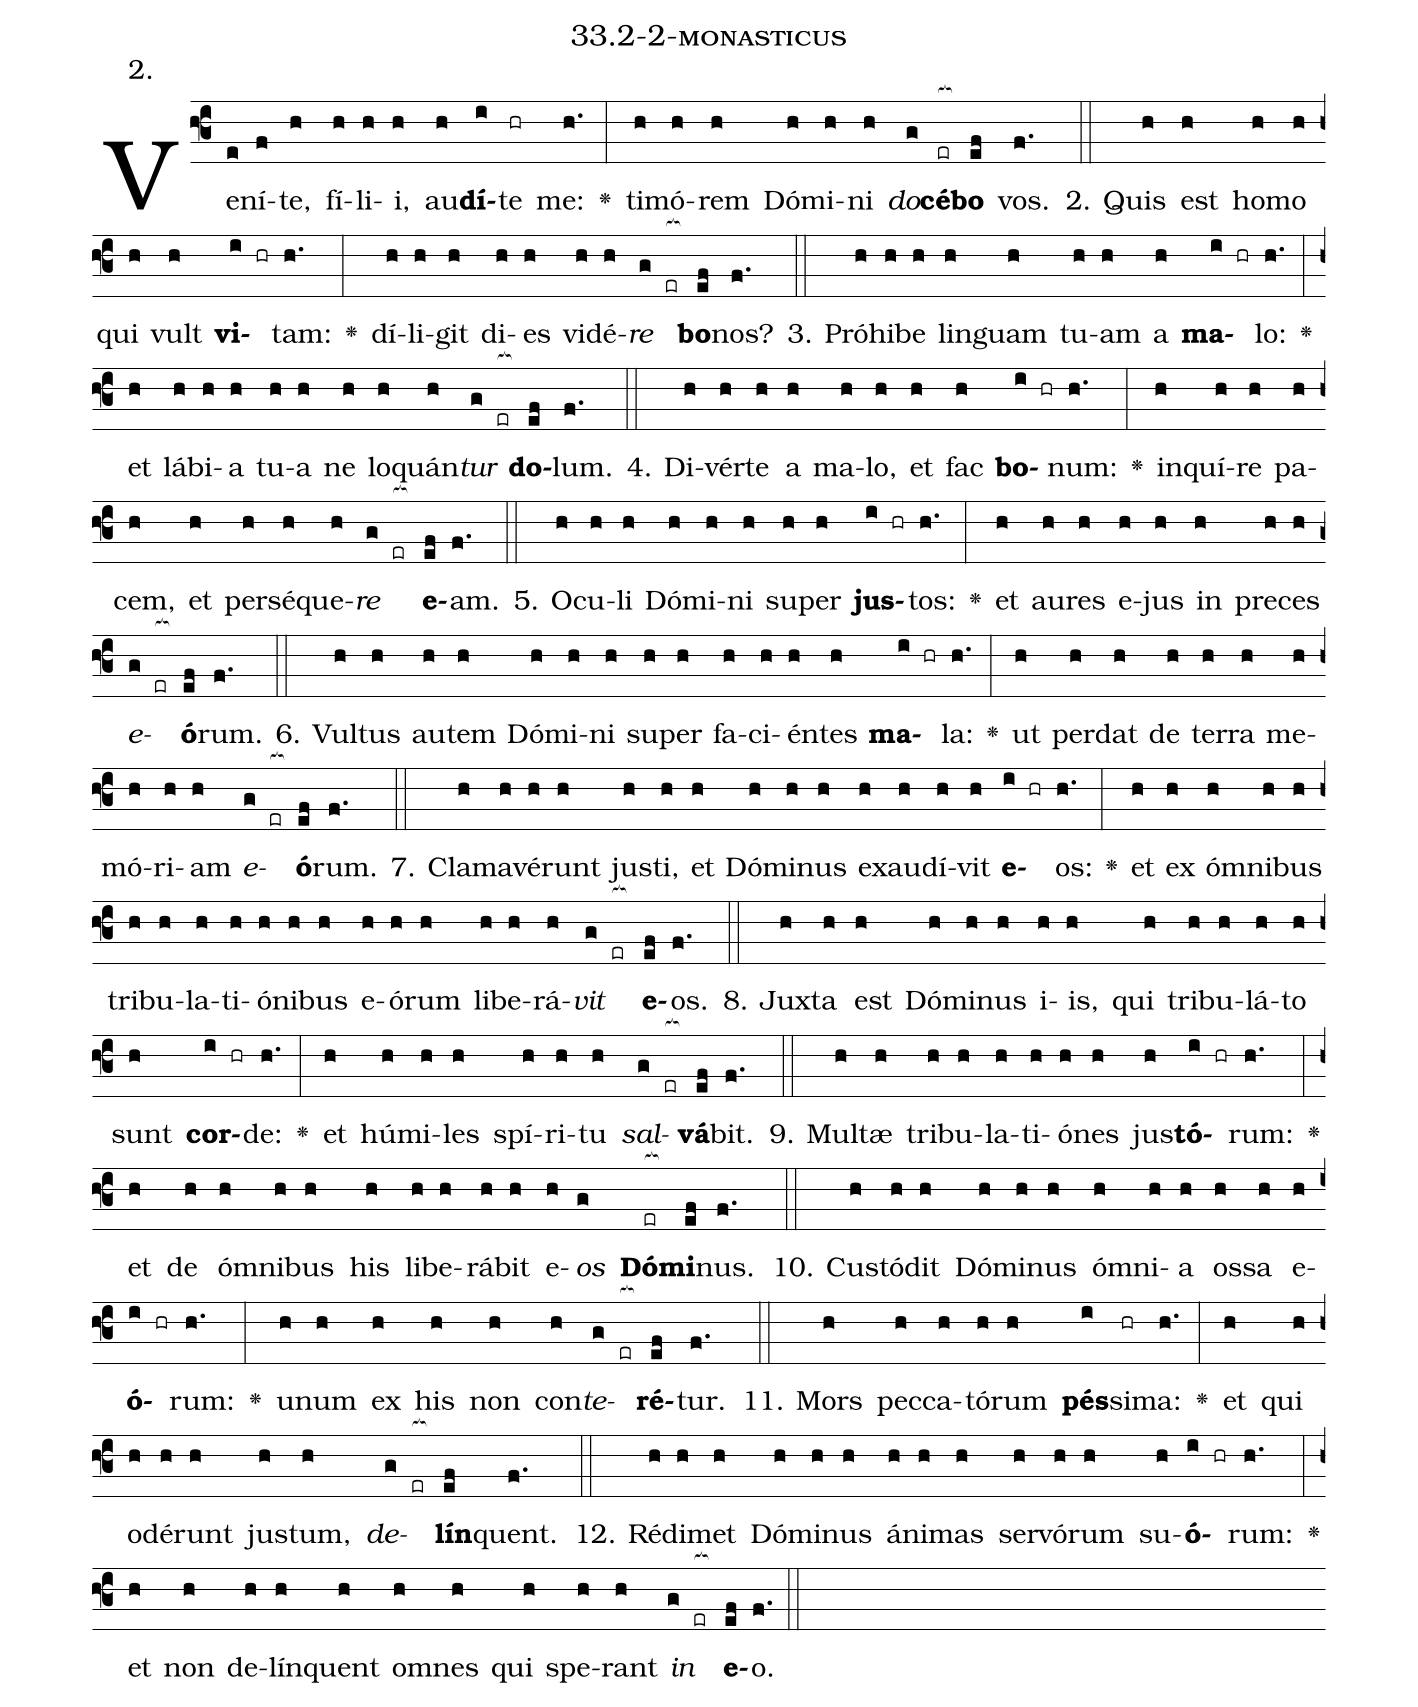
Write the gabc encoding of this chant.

name: 33.2-2-monasticus;
annotation: 2.;
%%
(f3)Ve(e)ní(f)te,(h) fí(h)li(h)i,(h) au(h)<b>dí</b>(i)te(hr) me:(h.) <v>\greheightstar</v>(:) ti(h)mó(h)rem(h) Dó(h)mi(h)ni(h) <i>do</i>(g)<b>cé</b>(er[ocb:1{])<b>bo</b>(ef[ocb:0}]) vos.(f.) (::)
2. Quis(h) est(h) ho(h)mo(h) qui(h) vult(h) <b>vi</b>(i hr)tam:(h.) <v>\greheightstar</v>(:) dí(h)li(h)git(h) di(h)es(h) vi(h)dé(h)<i>re</i>(g er[ocb:1{]) <b>bo</b>(ef[ocb:0}])nos?(f.) (::)
3. Pró(h)hi(h)be(h) lin(h)guam(h) tu(h)am(h) a(h) <b>ma</b>(i hr)lo:(h.) <v>\greheightstar</v>(:) et(h) lá(h)bi(h)a(h) tu(h)a(h) ne(h) lo(h)quán(h)<i>tur</i>(g er[ocb:1{]) <b>do</b>(ef[ocb:0}])lum.(f.) (::)
4. Di(h)vér(h)te(h) a(h) ma(h)lo,(h) et(h) fac(h) <b>bo</b>(i hr)num:(h.) <v>\greheightstar</v>(:) in(h)quí(h)re(h) pa(h)cem,(h) et(h) per(h)sé(h)que(h)<i>re</i>(g er[ocb:1{]) <b>e</b>(ef[ocb:0}])am.(f.) (::)
5. O(h)cu(h)li(h) Dó(h)mi(h)ni(h) su(h)per(h) <b>jus</b>(i hr)tos:(h.) <v>\greheightstar</v>(:) et(h) au(h)res(h) e(h)jus(h) in(h) pre(h)ces(h) <i>e</i>(g er[ocb:1{])<b>ó</b>(ef[ocb:0}])rum.(f.) (::)
6. Vul(h)tus(h) au(h)tem(h) Dó(h)mi(h)ni(h) su(h)per(h) fa(h)ci(h)én(h)tes(h) <b>ma</b>(i hr)la:(h.) <v>\greheightstar</v>(:) ut(h) per(h)dat(h) de(h) ter(h)ra(h) me(h)mó(h)ri(h)am(h) <i>e</i>(g er[ocb:1{])<b>ó</b>(ef[ocb:0}])rum.(f.) (::)
7. Cla(h)ma(h)vé(h)runt(h) jus(h)ti,(h) et(h) Dó(h)mi(h)nus(h) ex(h)au(h)dí(h)vit(h) <b>e</b>(i hr)os:(h.) <v>\greheightstar</v>(:) et(h) ex(h) óm(h)ni(h)bus(h) tri(h)bu(h)la(h)ti(h)ó(h)ni(h)bus(h) e(h)ó(h)rum(h) li(h)be(h)rá(h)<i>vit</i>(g er[ocb:1{]) <b>e</b>(ef[ocb:0}])os.(f.) (::)
8. Jux(h)ta(h) est(h) Dó(h)mi(h)nus(h) i(h)is,(h) qui(h) tri(h)bu(h)lá(h)to(h) sunt(h) <b>cor</b>(i hr)de:(h.) <v>\greheightstar</v>(:) et(h) hú(h)mi(h)les(h) spí(h)ri(h)tu(h) <i>sal</i>(g er[ocb:1{])<b>vá</b>(ef[ocb:0}])bit.(f.) (::)
9. Mul(h)tæ(h) tri(h)bu(h)la(h)ti(h)ó(h)nes(h) jus(h)<b>tó</b>(i hr)rum:(h.) <v>\greheightstar</v>(:) et(h) de(h) óm(h)ni(h)bus(h) his(h) li(h)be(h)rá(h)bit(h) e(h)<i>os</i>(g) <b>Dó</b>(er[ocb:1{])<b>mi</b>(ef[ocb:0}])nus.(f.) (::)
10. Cus(h)tó(h)dit(h) Dó(h)mi(h)nus(h) óm(h)ni(h)a(h) os(h)sa(h) e(h)<b>ó</b>(i hr)rum:(h.) <v>\greheightstar</v>(:) u(h)num(h) ex(h) his(h) non(h) con(h)<i>te</i>(g er[ocb:1{])<b>ré</b>(ef[ocb:0}])tur.(f.) (::)
11. Mors(h) pec(h)ca(h)tó(h)rum(h) <b>pés</b>(i)si(hr)ma:(h.) <v>\greheightstar</v>(:) et(h) qui(h) o(h)dé(h)runt(h) jus(h)tum,(h) <i>de</i>(g er[ocb:1{])<b>lín</b>(ef[ocb:0}])quent.(f.) (::)
12. Réd(h)i(h)met(h) Dó(h)mi(h)nus(h) á(h)ni(h)mas(h) ser(h)vó(h)rum(h) su(h)<b>ó</b>(i hr)rum:(h.) <v>\greheightstar</v>(:) et(h) non(h) de(h)lín(h)quent(h) om(h)nes(h) qui(h) spe(h)rant(h) <i>in</i>(g er[ocb:1{]) <b>e</b>(ef[ocb:0}])o.(f.) (::)
